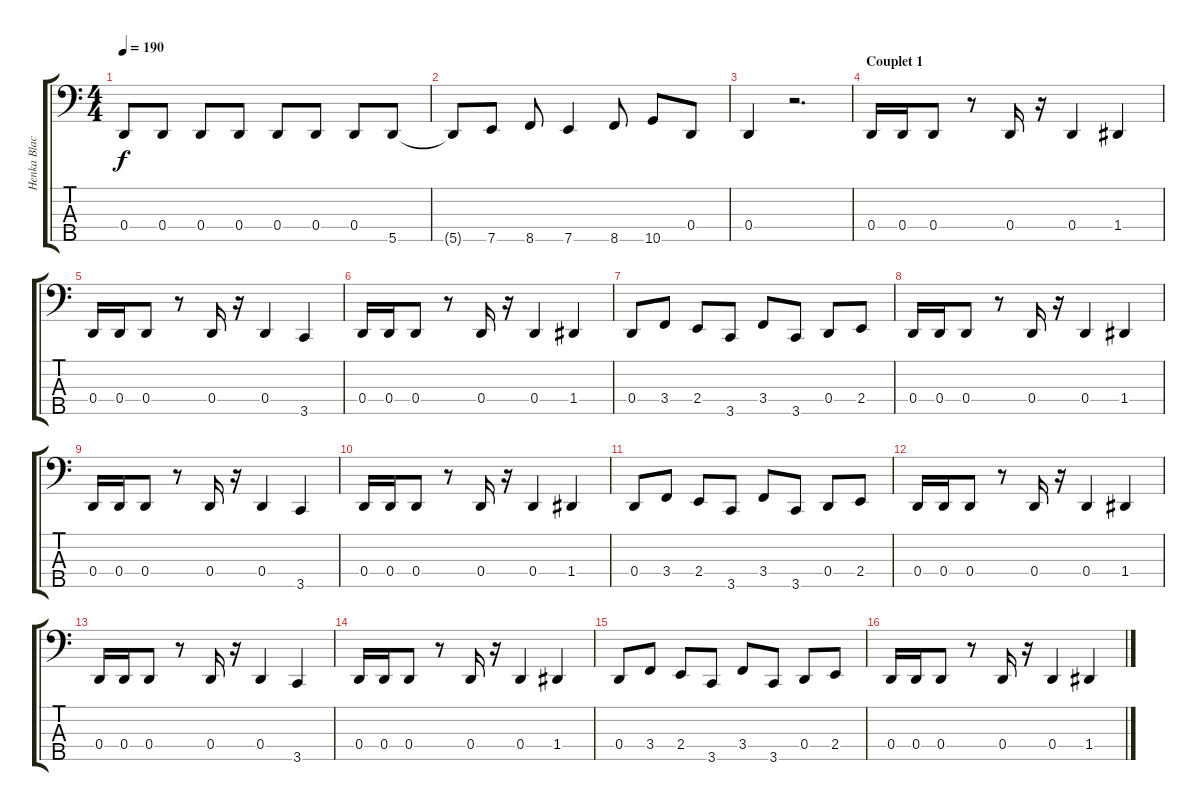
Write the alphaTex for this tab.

\track ("Henka Blacksmith (Bass)" "Henka Blac") {instrument electricbasspick}
\staff {score tabs}
\tuning (F2 C2 G1 D1 A0) {hide}
\ts (4 4)
\tempo 190
\clef f4
\ks c
0.4.8{dy f} 0.4.8 0.4.8 0.4.8 0.4.8 0.4.8 0.4.8 5.5.8 |
5.5{t}.8 7.5.8 8.5.8 7.5.4 8.5.8 10.5.8 0.4.8 |
0.4.4 r.2{d} |
\section ("" "Couplet 1")
0.4.16 0.4.16 0.4.8 r.8 0.4.16 r.16 0.4.4 1.4.4 |
0.4.16 0.4.16 0.4.8 r.8 0.4.16 r.16 0.4.4 3.5.4 |
0.4.16 0.4.16 0.4.8 r.8 0.4.16 r.16 0.4.4 1.4.4 |
0.4.8 3.4.8 2.4.8 3.5.8 3.4.8 3.5.8 0.4.8 2.4.8 |
0.4.16 0.4.16 0.4.8 r.8 0.4.16 r.16 0.4.4 1.4.4 |
0.4.16 0.4.16 0.4.8 r.8 0.4.16 r.16 0.4.4 3.5.4 |
0.4.16 0.4.16 0.4.8 r.8 0.4.16 r.16 0.4.4 1.4.4 |
0.4.8 3.4.8 2.4.8 3.5.8 3.4.8 3.5.8 0.4.8 2.4.8 |
0.4.16 0.4.16 0.4.8 r.8 0.4.16 r.16 0.4.4 1.4.4 |
0.4.16 0.4.16 0.4.8 r.8 0.4.16 r.16 0.4.4 3.5.4 |
0.4.16 0.4.16 0.4.8 r.8 0.4.16 r.16 0.4.4 1.4.4 |
0.4.8 3.4.8 2.4.8 3.5.8 3.4.8 3.5.8 0.4.8 2.4.8 |
0.4.16 0.4.16 0.4.8 r.8 0.4.16 r.16 0.4.4 1.4.4
